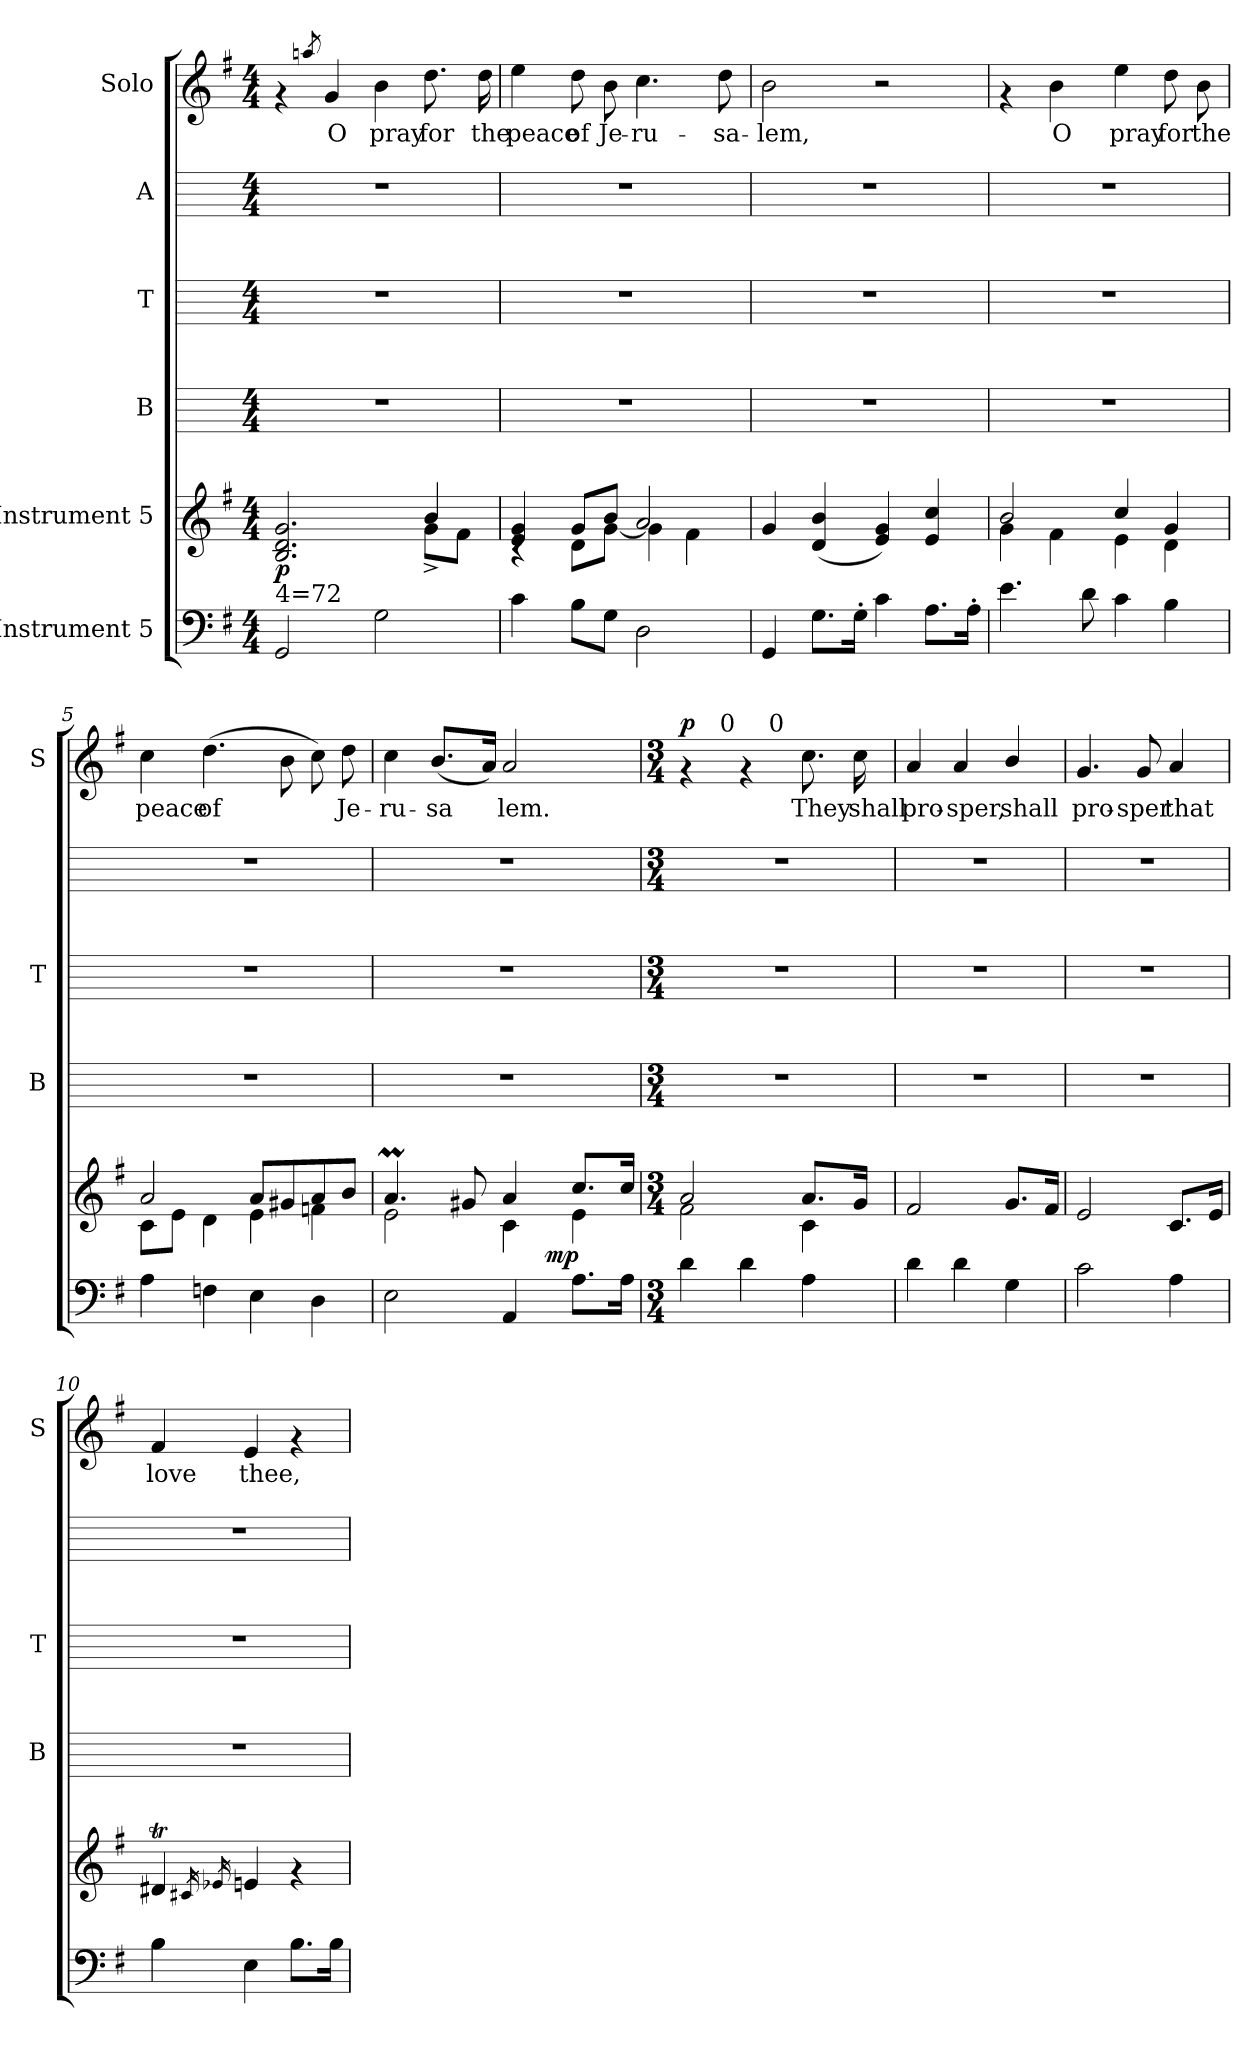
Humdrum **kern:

**kern	**dynam	**kern	**dynam	**kern	**kern	**kern	**kern	**text	**dynam
*part6	*part6	*part5	*part5	*part4	*part3	*part2	*part1	*part1	*part1
*staff6	*staff6	*staff5	*staff5	*staff4	*staff3	*staff2	*staff1	*staff1	*staff1
*I"Instrument 5	*	*I"Instrument 5	*	*I"B	*I"T	*I"A	*I"Solo	*	*
*	*	*	*	*I'B	*I'T	*	*I'S	*	*
!!LO:PB:g=z
*stria5	*	*stria5	*	*stria5	*stria5	*stria5	*stria5	*	*
*clefF4	*	*clefG2	*	*	*	*	*clefG2	*	*
*k[f#]	*	*k[f#]	*	*k[]	*k[]	*k[]	*k[f#]	*	*
*G:	*	*G:	*	*C:	*C:	*C:	*G:	*	*
*M4/4	*	*M4/4	*	*M4/4	*M4/4	*M4/4	*M4/4	*	*
*MM72	*	*MM72	*	*MM72	*MM72	*MM72	*MM72	*	*
=1	=1	=1	=1	=1	=1	=1	=1	=1	=1
*	*	*^	*	*	*	*	*	*	*
!LO:TX:a:t=4=72	!	!	!	!	!	!	!	!	!	!
!	!	!	!	!LO:DY:b	!	!	!	!	!	!
2GG/	.	2.g/ 2.d/ 2.B/	2.ryy	p	1r	1r	1r	4rf	.	.
.	.	.	.	.	.	.	.	8qaan/	.	.
!	!	!	!	!	!	!	!	!	!LO:LY:b:cj	!
.	.	.	.	.	.	.	.	4g/	O	.
!	!	!	!	!	!	!	!	!	!LO:LY:b:cj	!
2G\	.	.	.	.	.	.	.	4b\	pray	.
!	!	!	!	!	!	!	!	!	!LO:LY:b:cj	!
.	.	4b/	8g^<\L	.	.	.	.	8.dd\	for	.
.	.	.	8f#\J	.	.	.	.	.	.	.
!	!	!	!	!	!	!	!	!	!LO:LY:b:cj	!
.	.	.	.	.	.	.	.	16dd\	the	.
=2	=2	=2	=2	=2	=2	=2	=2	=2	=2	=2
!	!	!	!	!	!	!	!	!	!LO:LY:b:cj	!
4c\	.	4e/ 4g/	4rB	.	1r	1r	1r	4ee\	peace	.
!	!	!	!	!	!	!	!	!	!LO:LY:b:cj	!
8B\L	.	8g/L	8d\L	.	.	.	.	8dd\	of	.
!	!	!	!	!	!	!	!	!	!LO:LY:b:cj	!
8G\J	.	8b/J	[<8g\J	.	.	.	.	8b\	Je-	.
!	!	!	!	!	!	!	!	!	!LO:LY:b:cj	!
2D\	.	2a/	4g\]	.	.	.	.	4.cc\	-ru-	.
.	.	.	4f#\	.	.	.	.	.	.	.
!	!	!	!	!	!	!	!	!	!LO:LY:b:cj	!
.	.	.	.	.	.	.	.	8dd\	-sa-	.
*	*	*v	*v	*	*	*	*	*	*	*
=3	=3	=3	=3	=3	=3	=3	=3	=3	=3
!	!	!	!	!	!	!	!	!LO:LY:b:cj	!
4GG/	.	4g/	.	1r	1r	1r	2b\	-lem,	.
8.G\L	.	(>4d/ 4b/	.	.	.	.	.	.	.
16G'>\J	.	.	.	.	.	.	.	.	.
4c\	.	4g/ 4e/)	.	.	.	.	2r	.	.
8.A\L	.	4cc/ 4e/	.	.	.	.	.	.	.
16A'>\J	.	.	.	.	.	.	.	.	.
=4	=4	=4	=4	=4	=4	=4	=4	=4	=4
*	*	*^	*	*	*	*	*	*	*
4.e\	.	2b/	4g\	.	1r	1r	1r	4rf	.	.
!	!	!	!	!	!	!	!	!	!LO:LY:b:cj	!
.	.	.	4f#\	.	.	.	.	4b\	O	.
8d\	.	.	.	.	.	.	.	.	.	.
!	!	!	!	!	!	!	!	!	!LO:LY:b:cj	!
4c\	.	4cc/	4e\	.	.	.	.	4ee\	pray	.
!	!	!	!	!	!	!	!	!	!LO:LY:b:cj	!
4B\	.	4g/	4d\	.	.	.	.	8dd\	for	.
!	!	!	!	!	!	!	!	!	!LO:LY:b:cj	!
.	.	.	.	.	.	.	.	8b\	the	.
=5	=5	=5	=5	=5	=5	=5	=5	=5	=5	=5
!	!	!	!	!	!	!	!	!	!LO:LY:b:cj	!
4A\	.	2a/	8c\L	.	1r	1r	1r	4cc\	peace	.
.	.	.	8e\J	.	.	.	.	.	.	.
!	!	!	!	!	!	!	!	!	!LO:LY:b:cj	!
4Fn\	.	.	4d\	.	.	.	.	(>4.dd\	of	.
4E\	.	8a/L	4e\	.	.	.	.	.	.	.
!	!	!	!	!	!	!	!	!	!LO:LY:b:cj	!
.	.	8g#X/	.	.	.	.	.	8b\	.	.
!	!	!	!	!	!	!	!	!	!LO:LY:b:cj	!
4D\	.	8a/	4fn\	.	.	.	.	8cc\)	.	.
!	!	!	!	!	!	!	!	!	!LO:LY:b:cj	!
.	.	8b/J	.	.	.	.	.	8dd\	Je-	.
!!LO:LB:g=z
=6	=6	=6	=6	=6	=6	=6	=6	=6	=6	=6
!	!	!	!	!	!	!	!	!	!LO:LY:b:cj	!
*^	*	*	*	*	*	*	*	*	*	*
2E\	2ryy	.	4.aM/	2e\	.	1r	1r	1r	4cc\	-ru-	.
!	!	!	!	!	!	!	!	!	!	!LO:LY:b:cj	!
.	.	.	.	.	.	.	.	.	(<8.b/L	-sa-	.
.	.	.	8g#X/	.	.	.	.	.	.	.	.
!	!	!	!	!	!	!	!	!	!	!LO:LY:b:cj	!
.	.	.	.	.	.	.	.	.	16a/J)	--	.
!	!	!	!	!	!	!	!	!	!	!LO:LY:b:cj	!
4AA/	8ryy	.	4a/	4c\	.	.	.	.	2a/	-lem.	.
.	32ryy	.	.	.	.	.	.	.	.	.	.
!	!	!LO:DY:a	!	!	!	!	!	!	!	!	!
.	4ryy	mp	.	.	.	.	.	.	.	.	.
8.A\L	.	.	8.cc/L	4e\	.	.	.	.	.	.	.
.	16.ryy	.	.	.	.	.	.	.	.	.	.
16A\J	.	.	16cc/J	.	.	.	.	.	.	.	.
*v	*v	*	*	*	*	*	*	*	*	*	*
=7	=7	=7	=7	=7	=7	=7	=7	=7	=7	=7
*M3/4	*	*M3/4	*	*	*M3/4	*M3/4	*M3/4	*M3/4	*	*
*^	*	*	*	*	*	*	*	*	*	*
!	!	!	!	!	!	!	!	!	!	!	!LO:DY:a
*	*	*	*	*	*	*	*	*	*^	*	*
*v	*v	*	*	*	*	*	*	*	*	*^	*	*
4d\	.	2a/	2f#\	.	2.r	2.r	2.r	4rf	8.ryy	4ryy	.	p
!	!	!	!	!	!	!	!	!	!LO:TX:a:t=0	!	!	!
.	.	.	.	.	.	.	.	.	2ryy	.	.	.
4d\	.	.	.	.	.	.	.	4rf	.	16..ryy	.	.
!	!	!	!	!	!	!	!	!	!	!LO:TX:a:t=0	!	!
.	.	.	.	.	.	.	.	.	.	4ryy	.	.
!	!	!	!	!	!	!	!	!	!	!	!LO:LY:b:cj	!
4A\	.	8.a/L	4c\	.	.	.	.	8.cc\	.	.	They	.
.	.	.	.	.	.	.	.	.	.	8ryy	.	.
!	!	!	!	!	!	!	!	!	!	!	!LO:LY:b:cj	!
.	.	16g/J	.	.	.	.	.	16cc\	16ryy	.	shall	.
.	.	.	.	.	.	.	.	.	.	64ryy	.	.
=8	=8	=8	=8	=8	=8	=8	=8	=8	=8	=8	=8	=8
!	!	!	!	!	!	!	!	!	!	!	!LO:LY:b:cj	!
*	*	*v	*v	*	*	*	*	*v	*v	*v	*	*
4d\	.	2f#/	.	2.r	2.r	2.r	4a/	pro-	.
!	!	!	!	!	!	!	!	!LO:LY:b:cj	!
4d\	.	.	.	.	.	.	4a/	-sper,	.
!	!	!	!	!	!	!	!	!LO:LY:b:cj	!
4G\	.	8.g/L	.	.	.	.	4b/	shall	.
.	.	16f#/J	.	.	.	.	.	.	.
=9	=9	=9	=9	=9	=9	=9	=9	=9	=9
!	!	!	!	!	!	!	!	!LO:LY:b:cj	!
2c\	.	2e/	.	2.r	2.r	2.r	4.g/	pro-	.
!	!	!	!	!	!	!	!	!LO:LY:b:cj	!
.	.	.	.	.	.	.	8g/	-sper	.
!	!	!	!	!	!	!	!	!LO:LY:b:cj	!
4A\	.	8.c/L	.	.	.	.	4a/	that	.
.	.	16e/J	.	.	.	.	.	.	.
=10	=10	=10	=10	=10	=10	=10	=10	=10	=10
!	!	!	!	!	!	!	!	!LO:LY:b:cj	!
4B\	.	4d#Xt/	.	2.r	2.r	2.r	4f#/	love	.
.	.	16qc#X/	.	.	.	.	.	.	.
.	.	16qe-X/	.	.	.	.	.	.	.
!	!	!	!	!	!	!	!	!LO:LY:b:cj	!
4E\	.	4en/	.	.	.	.	4e/	thee,	.
8.B\L	.	4rf	.	.	.	.	4rf	.	.
16B\J	.	.	.	.	.	.	.	.	.
=	=	=	=	=	=	=	=	=	=
*-	*-	*-	*-	*-	*-	*-	*-	*-	*-
